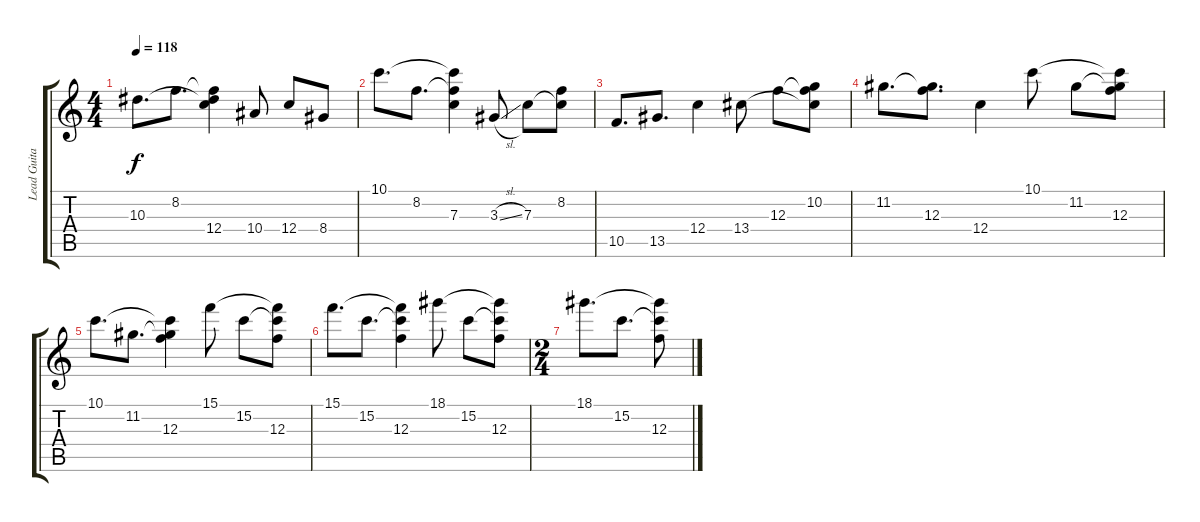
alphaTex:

\track ("Lead Guitar 2" "Lead Guita") {instrument distortionguitar}
\staff {score tabs}
\tuning (D4 A3 F3 C3 G2 C2) {hide}
\ts (4 4)
\tempo 118
\clef g2
\ks c
10.3.8{d dy f} 8.2.8{d} (8.2{t} 10.3{t} 12.4).4 10.4.8 12.4.8 8.4.8 |
10.1.8{d} 8.2.8{d} (10.1{t} 8.2{t} 7.3).4 3.3{sl}.8 7.3.8 (8.2 7.3{t}).8 |
10.5.8{d} 13.5.8{d} 12.4.4 13.4.8 12.3.8 (10.2 12.3{t} 13.4{t}).8 |
11.2.8{d} (11.2{t} 12.3).8{d} 12.4.4 10.1.8 11.2.8 (10.1{t} 11.2{t} 12.3).8 |
10.1.8{d} 11.2.8{d} (10.1{t} 11.2{t} 12.3).4 15.1.8 15.2.8 (15.1{t} 15.2{t} 12.3).8 |
15.1.8{d} 15.2.8{d} (15.1{t} 15.2{t} 12.3).4 18.1.8 15.2.8 (18.1{t} 15.2{t} 12.3).8 |
\ts (2 4)
18.1.8{d} 15.2.8{d} (18.1{t} 15.2{t} 12.3).8
